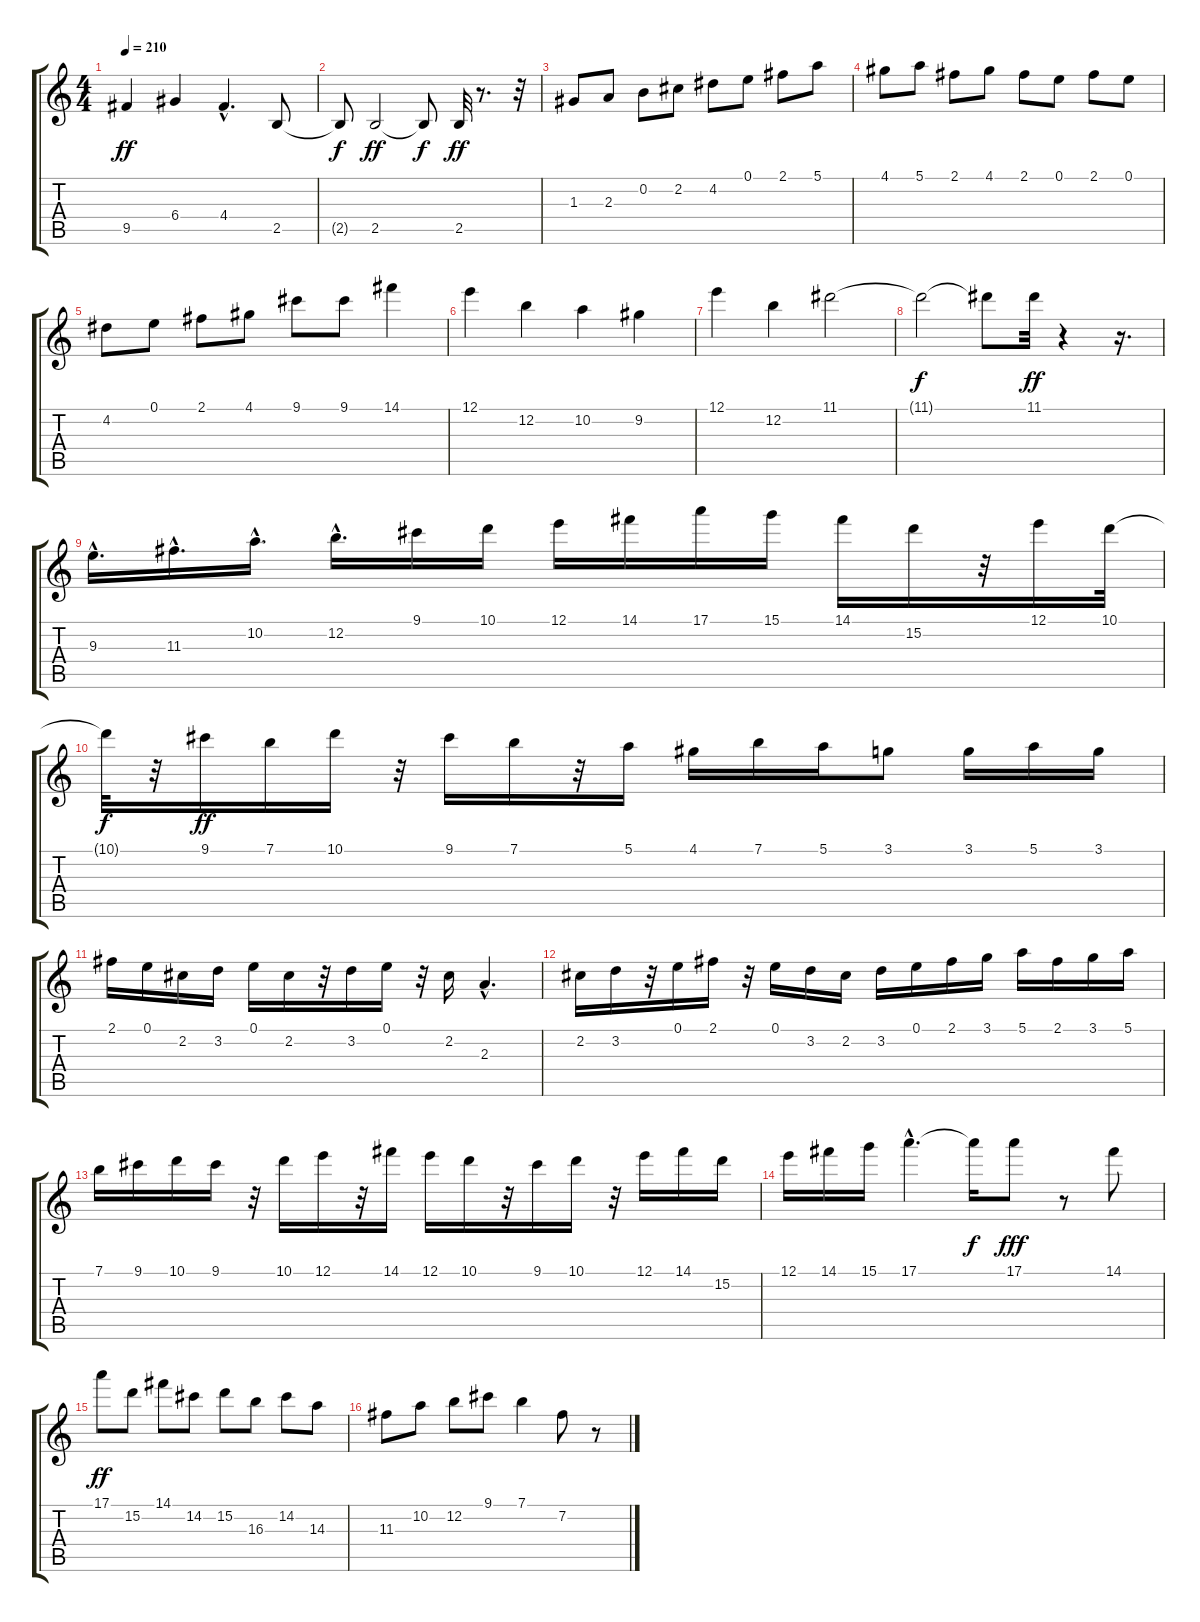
\track "" {instrument acousticguitarnylon}
\staff {score tabs}
\tuning (E4 B3 G3 D3 A2 E2) {hide}
\ts (4 4)
\tempo 210
\clef g2
\ks c
9.5.4{dy ff} 6.4.4 4.4{hac}.4{d} 2.5.8 |
2.5{t}.8{dy f} 2.5.2{dy ff} 2.5{t}.8{dy f} 2.5.32{dy ff} r.8{d} r.32 |
1.3.8 2.3.8 0.2.8 2.2.8 4.2.8 0.1.8 2.1.8 5.1.8 |
4.1.8 5.1.8 2.1.8 4.1.8 2.1.8 0.1.8 2.1.8 0.1.8 |
4.2.8 0.1.8 2.1.8 4.1.8 9.1.8 9.1.8 14.1.4 |
12.1.4 12.2.4 10.2.4 9.2.4 |
12.1.4 12.2.4 11.1.2 |
11.1{t}.2{dy f} 11.1{t}.8 11.1.32{dy ff} r.4 r.16{d} |
9.3{hac}.16{d} 11.3{hac}.16{d} 10.2{hac}.16{d} 12.2{hac}.16{d} 9.1.16 10.1.16 12.1.16 14.1.16 17.1.16 15.1.16 14.1.16 15.2.16 r.32 12.1.16 10.1.32 |
10.1{t}.32{dy f} r.32 9.1.16{dy ff} 7.1.16 10.1.16 r.32 9.1.16 7.1.16 r.32 5.1.16 4.1.16 7.1.16 5.1.16 3.1.8 3.1.16 5.1.16 3.1.16 |
2.1.16 0.1.16 2.2.16 3.2.16 0.1.16 2.2.16 r.32 3.2.16 0.1.16 r.32 2.2.16 2.3{hac}.4{d} |
2.2.16 3.2.16 r.32 0.1.16 2.1.16 r.32 0.1.16 3.2.16 2.2.16 3.2.16 0.1.16 2.1.16 3.1.16 5.1.16 2.1.16 3.1.16 5.1.16 |
7.1.16 9.1.16 10.1.16 9.1.16 r.32 10.1.16 12.1.16 r.32 14.1.16 12.1.16 10.1.16 r.32 9.1.16 10.1.16 r.32 12.1.16 14.1.16 15.2.16 |
12.1.16 14.1.16 15.1.16 17.1{hac}.4{d} 17.1{t}.16{dy f} 17.1.8{dy fff} r.8 14.1.8 |
17.1.8{dy ff} 15.2.8 14.1.8 14.2.8 15.2.8 16.3.8 14.2.8 14.3.8 |
11.3.8 10.2.8 12.2.8 9.1.8 7.1.4 7.2.8 r.8
